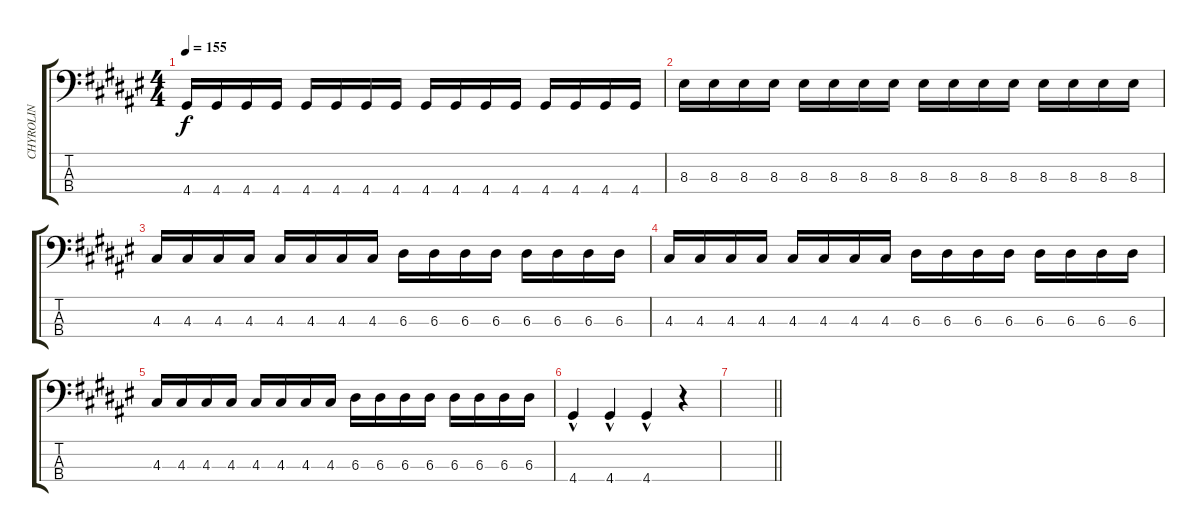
\track ("CHYROLIN" "CHYROLIN") {instrument electricbasspick}
\staff {score tabs}
\tuning (G2 D2 A1 E1) {hide}
\ts (4 4)
\tempo 155
\clef f4
\ks f#
4.4.16{dy f} 4.4.16 4.4.16 4.4.16 4.4.16 4.4.16 4.4.16 4.4.16 4.4.16 4.4.16 4.4.16 4.4.16 4.4.16 4.4.16 4.4.16 4.4.16 |
8.3.16 8.3.16 8.3.16 8.3.16 8.3.16 8.3.16 8.3.16 8.3.16 8.3.16 8.3.16 8.3.16 8.3.16 8.3.16 8.3.16 8.3.16 8.3.16 |
4.3.16 4.3.16 4.3.16 4.3.16 4.3.16 4.3.16 4.3.16 4.3.16 6.3.16 6.3.16 6.3.16 6.3.16 6.3.16 6.3.16 6.3.16 6.3.16 |
4.3.16 4.3.16 4.3.16 4.3.16 4.3.16 4.3.16 4.3.16 4.3.16 6.3.16 6.3.16 6.3.16 6.3.16 6.3.16 6.3.16 6.3.16 6.3.16 |
4.3.16 4.3.16 4.3.16 4.3.16 4.3.16 4.3.16 4.3.16 4.3.16 6.3.16 6.3.16 6.3.16 6.3.16 6.3.16 6.3.16 6.3.16 6.3.16 |
4.4{hac}.4 4.4{hac}.4 4.4{hac}.4 r.4 |
\barLineRight lightlight
